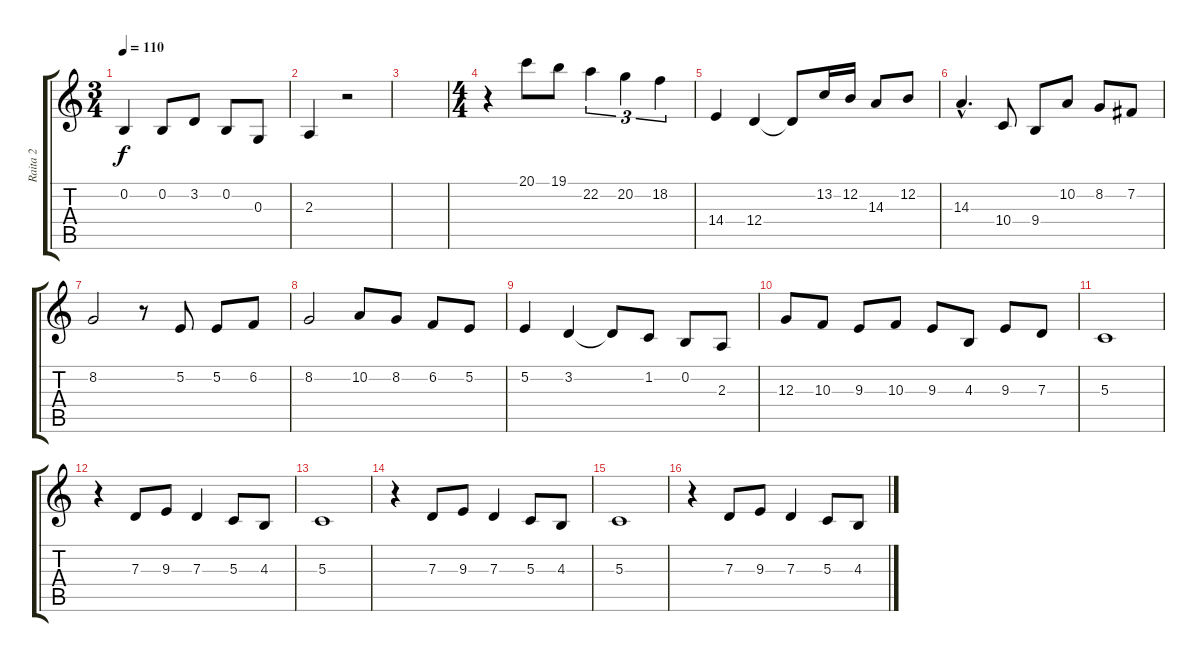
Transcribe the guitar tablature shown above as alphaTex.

\track ("Raita 2" "Raita 2") {instrument panflute}
\staff {score tabs}
\tuning (E4 B3 G3 D3 A2 E2) {hide}
\ts (3 4)
\tempo 110
\clef g2
\ks c
0.2.4{dy f} 0.2.8 3.2.8 0.2.8 0.3.8 |
2.3.4 r.2 |
|
\ts (4 4)
r.4 20.1.8 19.1.8 22.2.4{tu (3 2)} 20.2.4{tu (3 2)} 18.2.4{tu (3 2)} |
14.4.4 12.4.4 12.4{t}.8 13.2.16 12.2.16 14.3.8 12.2.8 |
14.3{hac}.4{d} 10.4.8 9.4.8 10.2.8 8.2.8 7.2.8 |
8.2.2 r.8 5.2.8 5.2.8 6.2.8 |
8.2.2 10.2.8 8.2.8 6.2.8 5.2.8 |
5.2.4 3.2.4 3.2{t}.8 1.2.8 0.2.8 2.3.8 |
12.3.8 10.3.8 9.3.8 10.3.8 9.3.8 4.3.8 9.3.8 7.3.8 |
5.3.1 |
r.4 7.3.8 9.3.8 7.3.4 5.3.8 4.3.8 |
5.3.1 |
r.4 7.3.8 9.3.8 7.3.4 5.3.8 4.3.8 |
5.3.1 |
r.4 7.3.8 9.3.8 7.3.4 5.3.8 4.3.8
